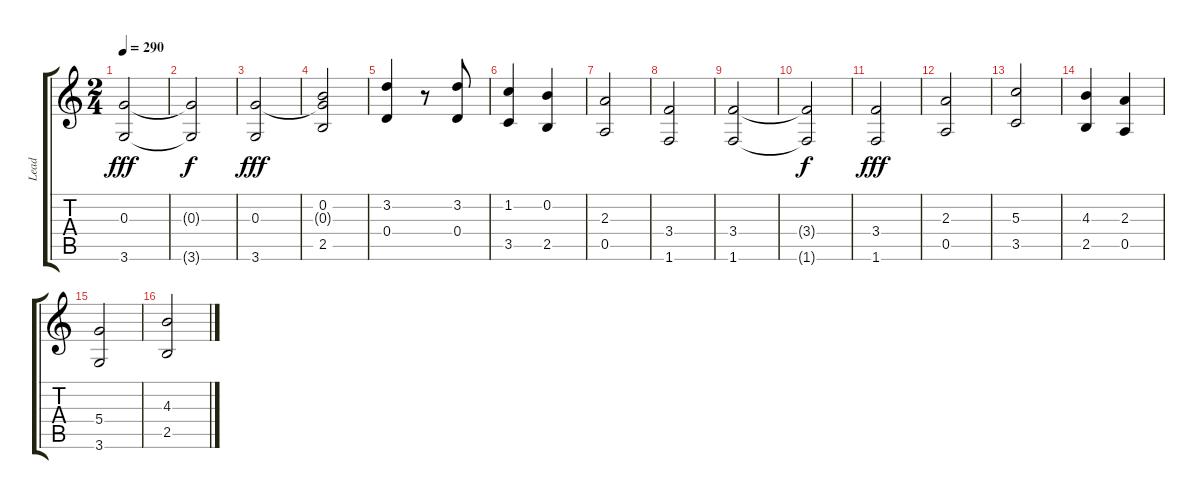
\track ("Lead" "Lead") {instrument electricguitarclean}
\staff {score tabs}
\tuning (E4 B3 G3 D3 A2 E2) {hide}
\ts (2 4)
\tempo 290
\clef g2
\ks c
(0.3 3.6).2{dy fff} |
(0.3{t} 3.6{t}).2{dy f} |
(0.3 3.6).2{dy fff} |
(0.2 0.3{t} 2.5).2 |
(3.2 0.4).4 r.8 (3.2 0.4).8 |
(1.2 3.5).4 (0.2 2.5).4 |
(2.3 0.5).2 |
(3.4 1.6).2 |
(3.4 1.6).2 |
(3.4{t} 1.6{t}).2{dy f} |
(3.4 1.6).2{dy fff} |
(2.3 0.5).2 |
(5.3 3.5).2 |
(4.3 2.5).4 (2.3 0.5).4 |
(5.4 3.6).2 |
(4.3 2.5).2
